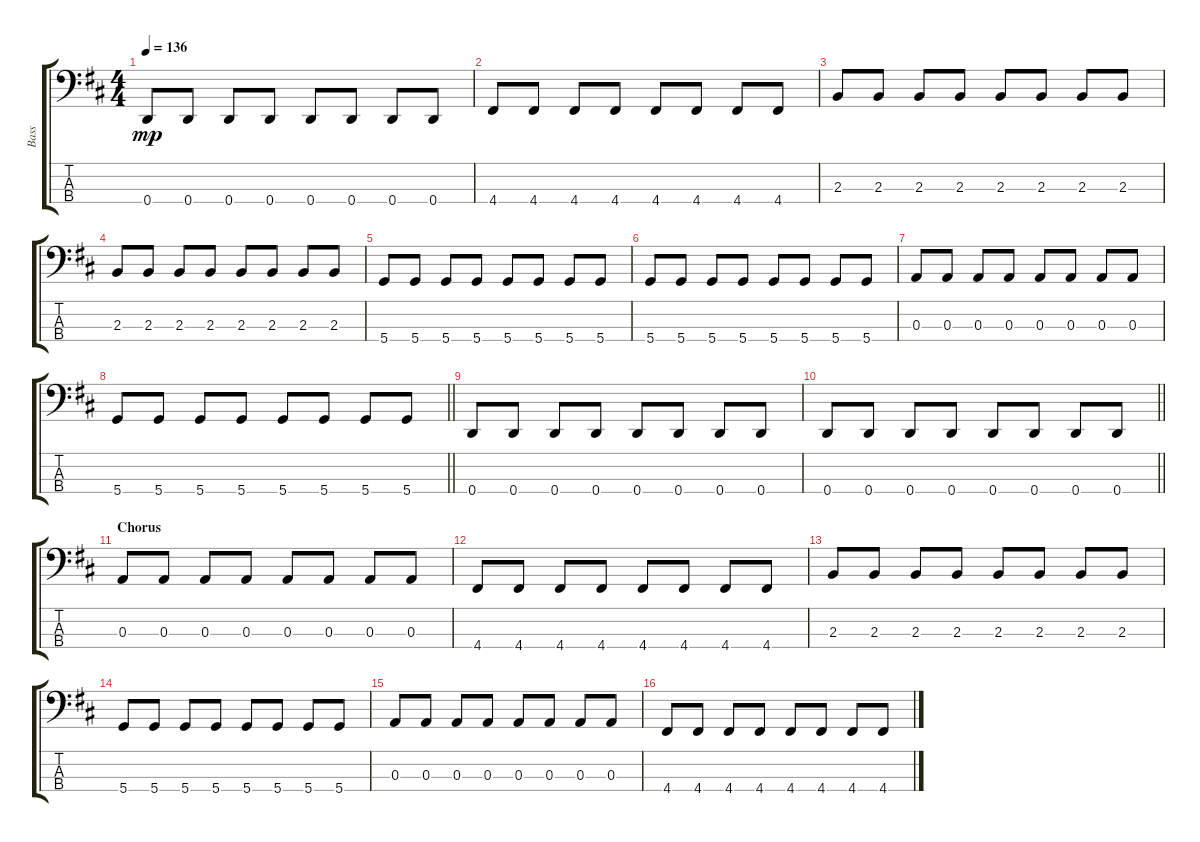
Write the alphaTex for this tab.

\track ("Bass" "Bass") {instrument synthbass1}
\staff {score tabs}
\tuning (G2 D2 A1 D1) {hide}
\ts (4 4)
\tempo 136
\clef f4
\ks bminor
0.4.8{dy mp} 0.4.8 0.4.8 0.4.8 0.4.8 0.4.8 0.4.8 0.4.8 |
4.4.8 4.4.8 4.4.8 4.4.8 4.4.8 4.4.8 4.4.8 4.4.8 |
2.3.8 2.3.8 2.3.8 2.3.8 2.3.8 2.3.8 2.3.8 2.3.8 |
2.3.8 2.3.8 2.3.8 2.3.8 2.3.8 2.3.8 2.3.8 2.3.8 |
5.4.8 5.4.8 5.4.8 5.4.8 5.4.8 5.4.8 5.4.8 5.4.8 |
5.4.8 5.4.8 5.4.8 5.4.8 5.4.8 5.4.8 5.4.8 5.4.8 |
0.3.8 0.3.8 0.3.8 0.3.8 0.3.8 0.3.8 0.3.8 0.3.8 |
\barLineRight lightlight
5.4.8 5.4.8 5.4.8 5.4.8 5.4.8 5.4.8 5.4.8 5.4.8 |
0.4.8 0.4.8 0.4.8 0.4.8 0.4.8 0.4.8 0.4.8 0.4.8 |
\barLineRight lightlight
0.4.8 0.4.8 0.4.8 0.4.8 0.4.8 0.4.8 0.4.8 0.4.8 |
\section ("" "Chorus")
0.3.8 0.3.8 0.3.8 0.3.8 0.3.8 0.3.8 0.3.8 0.3.8 |
4.4.8 4.4.8 4.4.8 4.4.8 4.4.8 4.4.8 4.4.8 4.4.8 |
2.3.8 2.3.8 2.3.8 2.3.8 2.3.8 2.3.8 2.3.8 2.3.8 |
5.4.8 5.4.8 5.4.8 5.4.8 5.4.8 5.4.8 5.4.8 5.4.8 |
0.3.8 0.3.8 0.3.8 0.3.8 0.3.8 0.3.8 0.3.8 0.3.8 |
4.4.8 4.4.8 4.4.8 4.4.8 4.4.8 4.4.8 4.4.8 4.4.8
